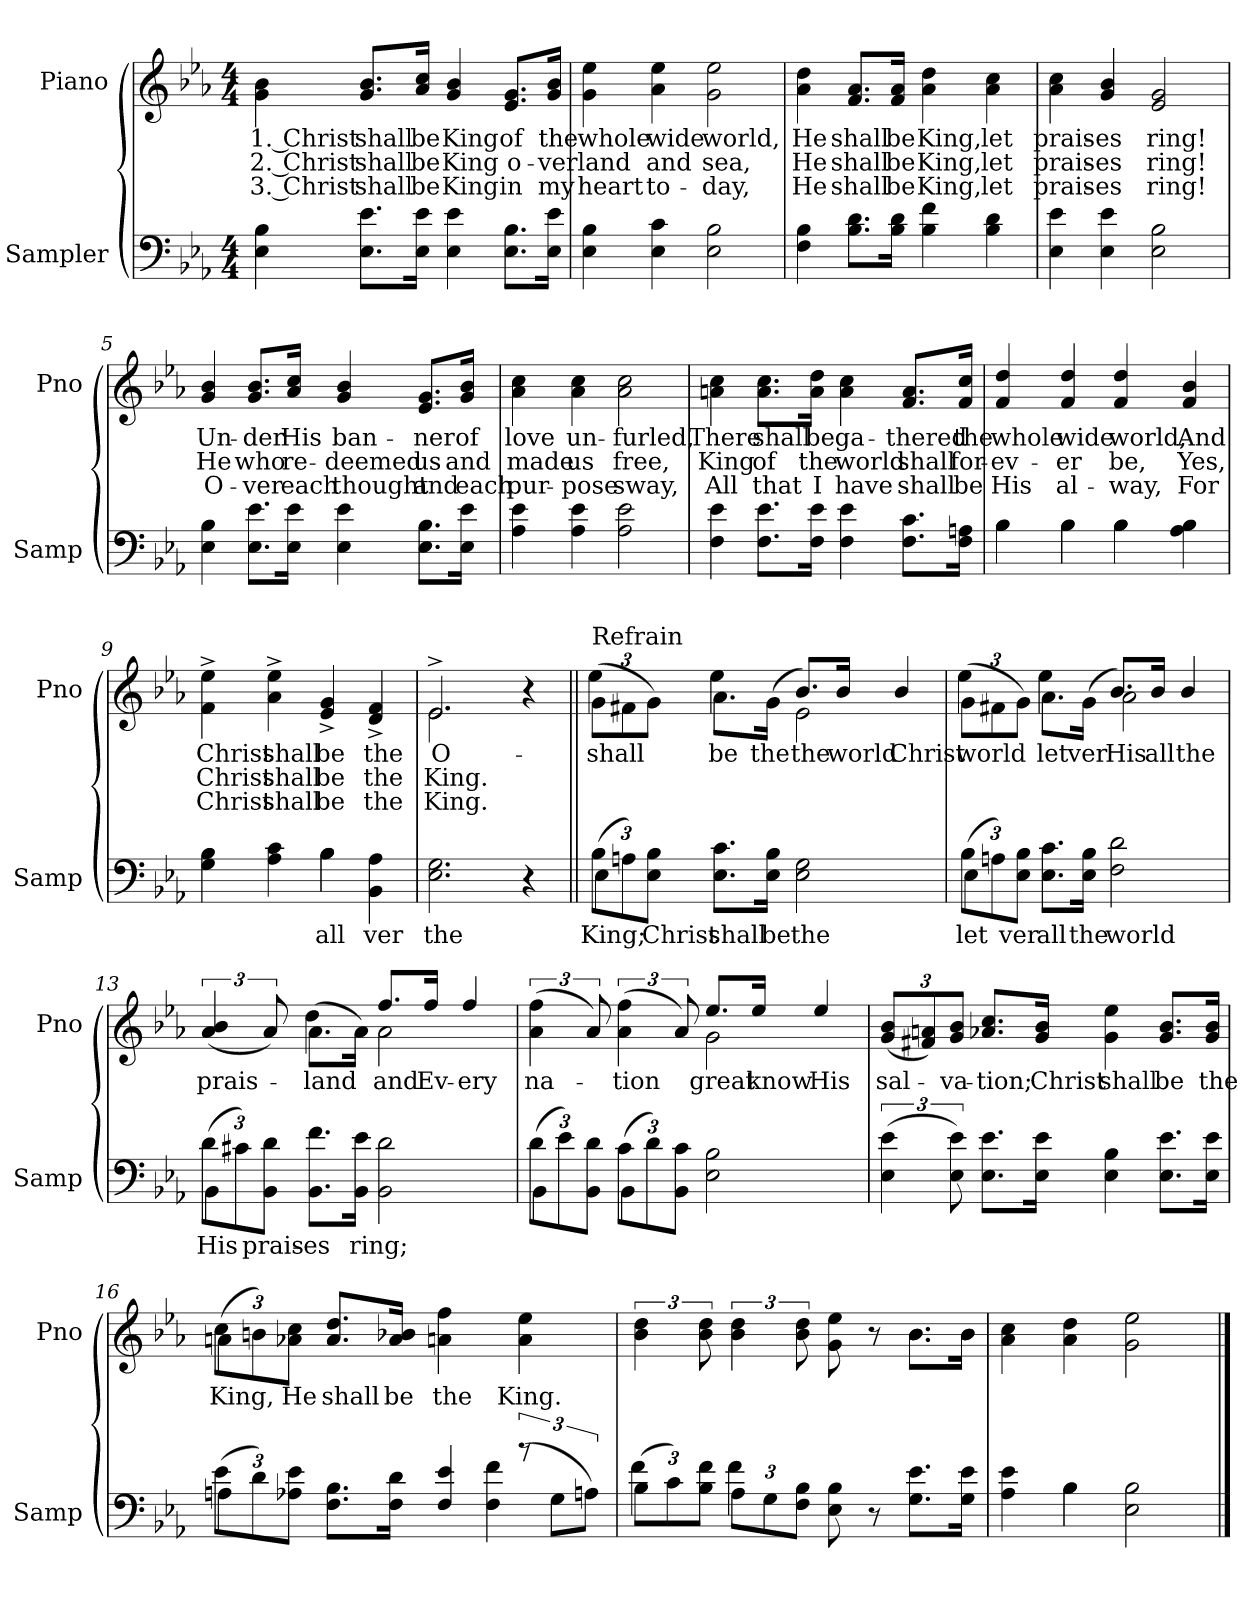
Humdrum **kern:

**kern	**text	**kern	**text	**text	**text
*part2	*part2	*part1	*part1	*part1	*part1
*staff2	*staff2	*staff1	*staff1	*staff1	*staff1
*I"Sampler	*	*I"Piano	*	*	*
*I'Samp	*	*I'Pno	*	*	*
*clefF4	*	*clefG2	*	*	*
*k[b-e-a-]	*	*k[b-e-a-]	*	*	*
*E-:	*	*E-:	*	*	*
*M4/4	*	*M4/4	*	*	*
=1	=1	=1	=1	=1	=1
4E- 4B-	.	4g\ 4b-\	1. Christ	2. Christ	3. Christ
8.E-\ 8.e-\L	.	8.g/ 8.b-/L	shall	shall	shall
16E-\ 16e-\Jk	.	16a-/ 16cc/Jk	be	be	be
4E- 4e-	.	4g 4b-	King	King	King
8.E-\ 8.B-\L	.	8.e-/ 8.g/L	of	o-	in
16E-\ 16e-\Jk	.	16g/ 16b-/Jk	the	-ver	my
=2	=2	=2	=2	=2	=2
4E- 4B-	.	4g 4ee-	whole	land	heart
4E- 4c	.	4a- 4ee-	wide	and	to-
2E- 2B-	.	2g 2ee-	world,	sea,	-day,
=3	=3	=3	=3	=3	=3
4F 4B-	.	4a- 4dd	He	He	He
8.B-\ 8.d\L	.	8.f/ 8.a-/L	shall	shall	shall
16B-\ 16d\Jk	.	16f/ 16a-/Jk	be	be	be
4B- 4f	.	4a- 4dd	King,	King,	King,
4B- 4d	.	4a- 4cc	let	let	let
=4	=4	=4	=4	=4	=4
4E- 4e-	.	4a- 4cc	prais-	prais-	prais-
4E- 4e-	.	4g 4b-	-es	-es	-es
2E- 2B-	.	2e- 2g	ring!	ring!	ring!
=5	=5	=5	=5	=5	=5
4E- 4B-	.	4g 4b-	Un-	He	O-
8.E-\ 8.e-\L	.	8.g/ 8.b-/L	-der	who	-ver
16E-\ 16e-\Jk	.	16a-/ 16cc/Jk	His	re-	each
4E- 4e-	.	4g 4b-	ban-	-deemed	thought
8.E-\ 8.B-\L	.	8.e-/ 8.g/L	-ner	us	and
16E-\ 16e-\Jk	.	16g/ 16b-/Jk	of	and	each
=6	=6	=6	=6	=6	=6
4A- 4e-	.	4a- 4cc	love	made	pur-
4A- 4e-	.	4a- 4cc	un-	us	-pose
2A- 2e-	.	2a- 2cc	-furled,	free,	sway,
=7	=7	=7	=7	=7	=7
4F 4e-	.	4an 4cc	There	King	All
8.F\ 8.e-\L	.	8.a\ 8.cc\L	shall	of	that
16F\ 16e-\Jk	.	16a\ 16dd\Jk	be	the	I
4F 4e-	.	4a 4cc	ga-	world	have
8.F\ 8.c\L	.	8.f/ 8.a/L	-thered	shall	shall
16F\ 16An\Jk	.	16f/ 16cc/Jk	the	for-	be
=8	=8	=8	=8	=8	=8
*^	*	*	*	*	*
4B-\	4B-	.	4f 4dd	whole	-ev-	His
4B-\	4B-	.	4f 4dd	wide	-er	al-
4B-\	4B-	.	4f 4dd	world,	be,	-way,
4A- 4B-	4ryy	.	4f 4b-	And	Yes,	For
=9	=9	=9	=9	=9	=9	=9
4G 4B-	2ryy	.	4f^ 4ee-^	Christ	Christ	Christ
4A- 4c	.	.	4a-^ 4ee-^	shall	shall	shall
4B-\	4B-	all	4e-^ 4g^	be	be	be
4BB- 4A-	4ryy	-ver	4d^ 4f^	the	the	the
*v	*v	*	*	*	*	*
=10	=10	=10	=10	=10	=10
*	*	*^	*	*	*
2.E- 2.G	the	2.e-^/	2.e-	O-	King.	King.
4r	.	4r	4ryy	.	.	.
=11||	=11||	=11||	=11||	=11||	=11||	=11||
*^	*	*	*	*	*	*
!	!	!	!LO:TX:t=Refrain	!	!	!	!
(12B-\L	4E-	King;	(12g\L	4ee-	shall	.	.
12An\)	.	.	12f#X\	.	.	.	.
12E-\ 12B-\J	.	Christ	12g\J)	.	.	.	.
8.E-\ 8.c\L	2.ryy	shall	8.a-\L	4ee-	be	.	.
16E-\ 16B-\Jk	.	be	(16g\Jk	.	the	.	.
2E- 2G	.	the	8.b-/L)	2e-	the	.	.
.	.	.	16b-/Jk	.	world	.	.
.	.	.	4b-/	.	Christ	.	.
=12	=12	=12	=12	=12	=12	=12	=12
(12B-\L	4E-	let	(12g\L	4ee-	world	.	.
12An\)	.	.	12f#X\	.	.	.	.
12E-\ 12B-\J	.	-ver	12g\J)	.	.	.	.
8.E-\ 8.c\L	2.ryy	all	8.a-\L	4ee-	let	.	.
16E-\ 16B-\Jk	.	the	(16g\Jk	.	-ver	.	.
2F 2d	.	world	8.b-/L)	2a-	His	.	.
.	.	.	16b-/Jk	.	all	.	.
.	.	.	4b-/	.	the	.	.
=13	=13	=13	=13	=13	=13	=13	=13
(12d\L	4BB-	His	(6a- 6b-	4ryy	prais-	.	.
12c#X\)	.	.	.	.	.	.	.
12BB-\ 12d\J	.	prais-	12a-)	.	.	.	.
8.BB-\ 8.f\L	2.ryy	-es	(8.a-\L	4dd	land	.	.
16BB-\ 16e-\Jk	.	ring;	16a-\Jk)	.	.	.	.
2BB- 2d	.	.	8.ff/L	2a-	and	.	.
.	.	.	16ff/Jk	.	Ev-	.	.
.	.	.	4ff/	.	-ery	.	.
=14	=14	=14	=14	=14	=14	=14	=14
(12d\L	4BB-	.	(6a- 6ff	2ryy	na-	.	.
12e-\)	.	.	.	.	.	.	.
12BB-\ 12d\J	.	.	12a-)	.	.	.	.
(12c\L	4BB-	.	(6a- 6ff	.	-tion	.	.
12d\)	.	.	.	.	.	.	.
12BB-\ 12c\J	.	.	12a-)	.	.	.	.
2E- 2B-	2ryy	.	8.ee-/L	2g	great	.	.
.	.	.	16ee-/Jk	.	know	.	.
.	.	.	4ee-/	.	His	.	.
*v	*v	*	*	*	*	*	*
*	*	*v	*v	*	*	*
=15	=15	=15	=15	=15	=15
(6E- 6e-	.	(12g/ 12b-/L	sal-	.	.
.	.	12f#X/ 12an/)	.	.	.
12E- 12e-)	.	12g/ 12b-/J	-va-	.	.
8.E-\ 8.e-\L	.	8.a-X/ 8.cc/L	-tion;	.	.
16E-\ 16e-\Jk	.	16g/ 16b-/Jk	Christ	.	.
4E- 4B-	.	4g 4ee-	shall	.	.
8.E-\ 8.e-\L	.	8.g/ 8.b-/L	be	.	.
16E-\ 16e-\Jk	.	16g/ 16b-/Jk	the	.	.
=16	=16	=16	=16	=16	=16
*^	*	*^	*	*	*
(12e-\L	4A	.	(12cc\L	4a	King,	.	.
12d\)	.	.	12bn\)	.	.	.	.
12A-\ 12e-\J	.	.	12a-\ 12cc\J	.	He	.	.
8.F\ 8.B-\L	12%5ryy	.	8.a-/ 8.dd/L	2.ryy	shall	.	.
16F\ 16d\Jk	.	.	16a-/ 16b-X/Jk	.	be	.	.
4F 4e-	.	.	4an 4ff	.	the	.	.
.	4F 4f	.	.	.	.	.	.
(12r	.	.	4a 4ee-	.	King.	.	.
12G\L	.	.	.	.	.	.	.
12An\J)	12ryy	.	.	.	.	.	.
=17	=17	=17	=17	=17	=17	=17	=17
(12B-\L	4f	.	6b- 6dd	2.ryy	.	.	.
12c\)	.	.	.	.	.	.	.
12B-\ 12f\J	.	.	12b- 12dd	.	.	.	.
12A-\L	4f	.	6b- 6dd	.	.	.	.
12G\	.	.	.	.	.	.	.
12F\ 12B-\J	.	.	12b- 12dd	.	.	.	.
8E- 8B-	2ryy	.	8g 8ee-	.	.	.	.
8r	.	.	8r	.	.	.	.
8.G\ 8.e-\L	.	.	8.b-\L	8.b-\L	.	.	.
16G\ 16e-\Jk	.	.	16b-\Jk	16b-\Jk	.	.	.
*	*	*	*v	*v	*	*	*
=18	=18	=18	=18	=18	=18	=18
4A- 4e-	4ryy	.	4a- 4cc	.	.	.
4B-\	4B-	.	4a- 4dd	.	.	.
2E-\ 2B-\	2ryy	.	2g 2ee-	.	.	.
*v	*v	*	*	*	*	*
==	==	==	==	==	==
*-	*-	*-	*-	*-	*-
